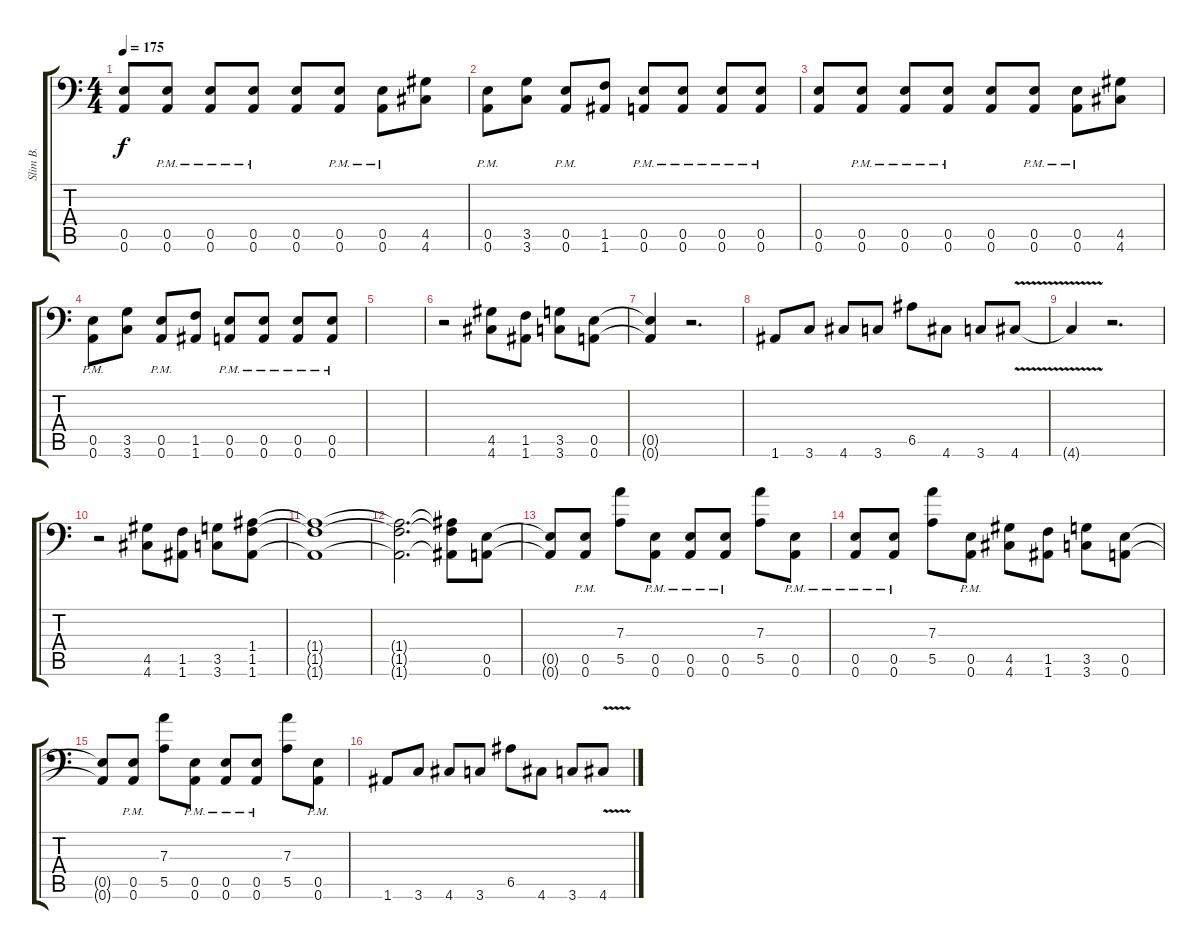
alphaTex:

\track ("Slim B." "Slim B.") {instrument distortionguitar}
\staff {score tabs}
\tuning (B3 Gb3 D3 A2 E2 A1) {hide}
\ts (4 4)
\tempo 175
\clef f4
\ks c
(0.5 0.6).8{dy f} (0.5{pm} 0.6{pm}).8 (0.5{pm} 0.6{pm}).8 (0.5{pm} 0.6{pm}).8 (0.5 0.6).8 (0.5{pm} 0.6{pm}).8 (0.5{pm} 0.6{pm}).8 (4.5 4.6).8 |
(0.5{pm} 0.6{pm}).8 (3.5 3.6).8 (0.5{pm} 0.6{pm}).8 (1.5 1.6).8 (0.5{pm} 0.6{pm}).8 (0.5{pm} 0.6{pm}).8 (0.5{pm} 0.6{pm}).8 (0.5{pm} 0.6{pm}).8 |
(0.5 0.6).8 (0.5{pm} 0.6{pm}).8 (0.5{pm} 0.6{pm}).8 (0.5{pm} 0.6{pm}).8 (0.5 0.6).8 (0.5{pm} 0.6{pm}).8 (0.5{pm} 0.6{pm}).8 (4.5 4.6).8 |
(0.5{pm} 0.6{pm}).8 (3.5 3.6).8 (0.5{pm} 0.6{pm}).8 (1.5 1.6).8 (0.5{pm} 0.6{pm}).8 (0.5{pm} 0.6{pm}).8 (0.5{pm} 0.6{pm}).8 (0.5{pm} 0.6{pm}).8 |
|
r.2 (4.5 4.6).8 (1.5 1.6).8 (3.5 3.6).8 (0.5 0.6).8 |
(0.5{t} 0.6{t}).4 r.2{d} |
1.6.8 3.6.8 4.6.8 3.6.8 6.5.8 4.6.8 3.6.8 4.6{v}.8 |
4.6{t}.4 r.2{d} |
r.2 (4.5 4.6).8 (1.5 1.6).8 (3.5 3.6).8 (1.4 1.5 1.6).8 |
(1.4{t} 1.5{t} 1.6{t}).1 |
(1.4{t} 1.5{t} 1.6{t}).2{d} (1.4{t} 1.5{t} 1.6{t}).8 (0.5 0.6).8 |
(0.5{t} 0.6{t}).8 (0.5{pm} 0.6{pm}).8 (7.3 5.5).8 (0.5{pm} 0.6{pm}).8 (0.5{pm} 0.6{pm}).8 (0.5{pm} 0.6{pm}).8 (7.3 5.5).8 (0.5{pm} 0.6{pm}).8 |
(0.5{pm} 0.6{pm}).8 (0.5{pm} 0.6{pm}).8 (7.3 5.5).8 (0.5{pm} 0.6{pm}).8 (4.5 4.6).8 (1.5 1.6).8 (3.5 3.6).8 (0.5 0.6).8 |
(0.5{t} 0.6{t}).8 (0.5{pm} 0.6{pm}).8 (7.3 5.5).8 (0.5{pm} 0.6{pm}).8 (0.5{pm} 0.6{pm}).8 (0.5{pm} 0.6{pm}).8 (7.3 5.5).8 (0.5{pm} 0.6{pm}).8 |
1.6.8 3.6.8 4.6.8 3.6.8 6.5.8 4.6.8 3.6.8 4.6{v}.8
